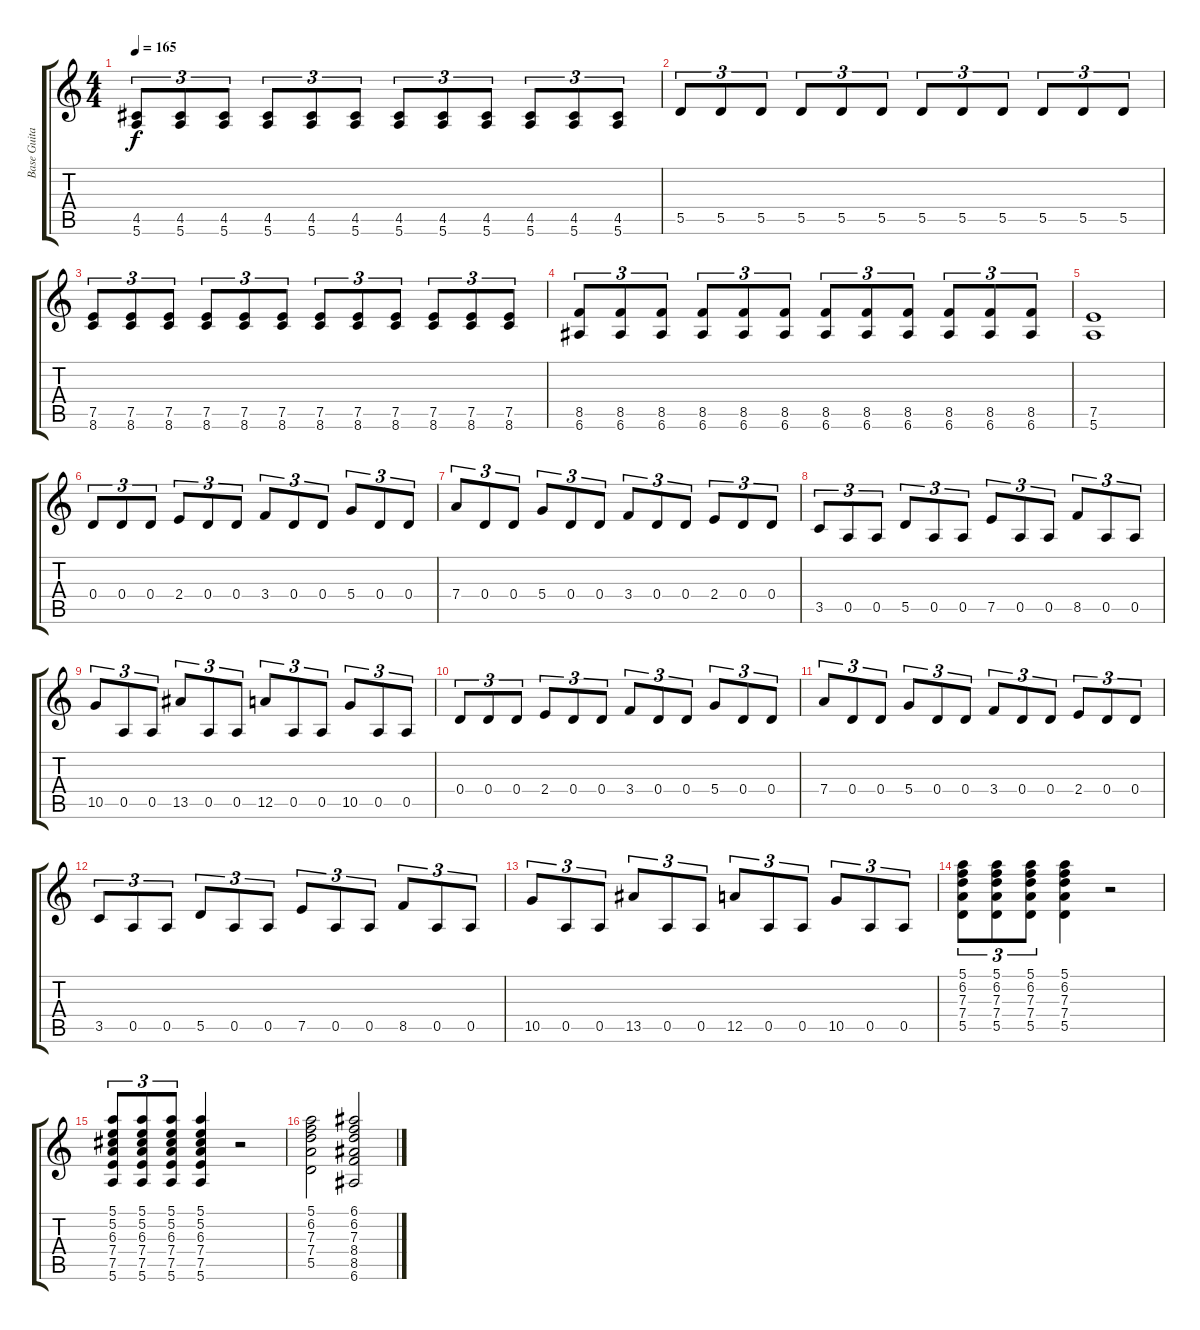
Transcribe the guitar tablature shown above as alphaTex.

\track ("Base Guitar" "Base Guita") {instrument distortionguitar}
\staff {score tabs}
\tuning (E4 B3 G3 D3 A2 E2) {hide}
\ts (4 4)
\tempo 165
\clef g2
\ks c
(4.5 5.6).8{tu (3 2) dy f} (4.5 5.6).8{tu (3 2)} (4.5 5.6).8{tu (3 2)} (4.5 5.6).8{tu (3 2)} (4.5 5.6).8{tu (3 2)} (4.5 5.6).8{tu (3 2)} (4.5 5.6).8{tu (3 2)} (4.5 5.6).8{tu (3 2)} (4.5 5.6).8{tu (3 2)} (4.5 5.6).8{tu (3 2)} (4.5 5.6).8{tu (3 2)} (4.5 5.6).8{tu (3 2)} |
5.5.8{tu (3 2)} 5.5.8{tu (3 2)} 5.5.8{tu (3 2)} 5.5.8{tu (3 2)} 5.5.8{tu (3 2)} 5.5.8{tu (3 2)} 5.5.8{tu (3 2)} 5.5.8{tu (3 2)} 5.5.8{tu (3 2)} 5.5.8{tu (3 2)} 5.5.8{tu (3 2)} 5.5.8{tu (3 2)} |
(7.5 8.6).8{tu (3 2)} (7.5 8.6).8{tu (3 2)} (7.5 8.6).8{tu (3 2)} (7.5 8.6).8{tu (3 2)} (7.5 8.6).8{tu (3 2)} (7.5 8.6).8{tu (3 2)} (7.5 8.6).8{tu (3 2)} (7.5 8.6).8{tu (3 2)} (7.5 8.6).8{tu (3 2)} (7.5 8.6).8{tu (3 2)} (7.5 8.6).8{tu (3 2)} (7.5 8.6).8{tu (3 2)} |
(8.5 6.6).8{tu (3 2)} (8.5 6.6).8{tu (3 2)} (8.5 6.6).8{tu (3 2)} (8.5 6.6).8{tu (3 2)} (8.5 6.6).8{tu (3 2)} (8.5 6.6).8{tu (3 2)} (8.5 6.6).8{tu (3 2)} (8.5 6.6).8{tu (3 2)} (8.5 6.6).8{tu (3 2)} (8.5 6.6).8{tu (3 2)} (8.5 6.6).8{tu (3 2)} (8.5 6.6).8{tu (3 2)} |
(7.5 5.6).1 |
0.4.8{tu (3 2)} 0.4.8{tu (3 2)} 0.4.8{tu (3 2)} 2.4.8{tu (3 2)} 0.4.8{tu (3 2)} 0.4.8{tu (3 2)} 3.4.8{tu (3 2)} 0.4.8{tu (3 2)} 0.4.8{tu (3 2)} 5.4.8{tu (3 2)} 0.4.8{tu (3 2)} 0.4.8{tu (3 2)} |
7.4.8{tu (3 2)} 0.4.8{tu (3 2)} 0.4.8{tu (3 2)} 5.4.8{tu (3 2)} 0.4.8{tu (3 2)} 0.4.8{tu (3 2)} 3.4.8{tu (3 2)} 0.4.8{tu (3 2)} 0.4.8{tu (3 2)} 2.4.8{tu (3 2)} 0.4.8{tu (3 2)} 0.4.8{tu (3 2)} |
3.5.8{tu (3 2)} 0.5.8{tu (3 2)} 0.5.8{tu (3 2)} 5.5.8{tu (3 2)} 0.5.8{tu (3 2)} 0.5.8{tu (3 2)} 7.5.8{tu (3 2)} 0.5.8{tu (3 2)} 0.5.8{tu (3 2)} 8.5.8{tu (3 2)} 0.5.8{tu (3 2)} 0.5.8{tu (3 2)} |
10.5.8{tu (3 2)} 0.5.8{tu (3 2)} 0.5.8{tu (3 2)} 13.5.8{tu (3 2)} 0.5.8{tu (3 2)} 0.5.8{tu (3 2)} 12.5.8{tu (3 2)} 0.5.8{tu (3 2)} 0.5.8{tu (3 2)} 10.5.8{tu (3 2)} 0.5.8{tu (3 2)} 0.5.8{tu (3 2)} |
0.4.8{tu (3 2)} 0.4.8{tu (3 2)} 0.4.8{tu (3 2)} 2.4.8{tu (3 2)} 0.4.8{tu (3 2)} 0.4.8{tu (3 2)} 3.4.8{tu (3 2)} 0.4.8{tu (3 2)} 0.4.8{tu (3 2)} 5.4.8{tu (3 2)} 0.4.8{tu (3 2)} 0.4.8{tu (3 2)} |
7.4.8{tu (3 2)} 0.4.8{tu (3 2)} 0.4.8{tu (3 2)} 5.4.8{tu (3 2)} 0.4.8{tu (3 2)} 0.4.8{tu (3 2)} 3.4.8{tu (3 2)} 0.4.8{tu (3 2)} 0.4.8{tu (3 2)} 2.4.8{tu (3 2)} 0.4.8{tu (3 2)} 0.4.8{tu (3 2)} |
3.5.8{tu (3 2)} 0.5.8{tu (3 2)} 0.5.8{tu (3 2)} 5.5.8{tu (3 2)} 0.5.8{tu (3 2)} 0.5.8{tu (3 2)} 7.5.8{tu (3 2)} 0.5.8{tu (3 2)} 0.5.8{tu (3 2)} 8.5.8{tu (3 2)} 0.5.8{tu (3 2)} 0.5.8{tu (3 2)} |
10.5.8{tu (3 2)} 0.5.8{tu (3 2)} 0.5.8{tu (3 2)} 13.5.8{tu (3 2)} 0.5.8{tu (3 2)} 0.5.8{tu (3 2)} 12.5.8{tu (3 2)} 0.5.8{tu (3 2)} 0.5.8{tu (3 2)} 10.5.8{tu (3 2)} 0.5.8{tu (3 2)} 0.5.8{tu (3 2)} |
(5.1 6.2 7.3 7.4 5.5).8{tu (3 2)} (5.1 6.2 7.3 7.4 5.5).8{tu (3 2)} (5.1 6.2 7.3 7.4 5.5).8{tu (3 2)} (5.1 6.2 7.3 7.4 5.5).4 r.2 |
(5.1 5.2 6.3 7.4 7.5 5.6).8{tu (3 2)} (5.1 5.2 6.3 7.4 7.5 5.6).8{tu (3 2)} (5.1 5.2 6.3 7.4 7.5 5.6).8{tu (3 2)} (5.1 5.2 6.3 7.4 7.5 5.6).4 r.2 |
(5.1 6.2 7.3 7.4 5.5).2 (6.1 6.2 7.3 8.4 8.5 6.6).2
